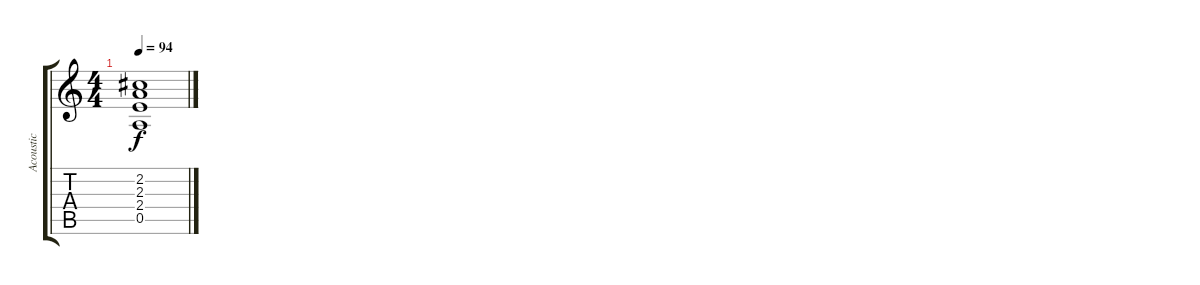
\track ("Acoustic" "Acoustic") {instrument acousticguitarsteel}
\staff {score tabs}
\tuning (E4 B3 G3 D3 A2 E2) {hide}
\ts (4 4)
\tempo 94
\clef g2
\ks c
(2.2{t} 2.3{t} 2.4{t} 0.5{t}).1{dy f}
